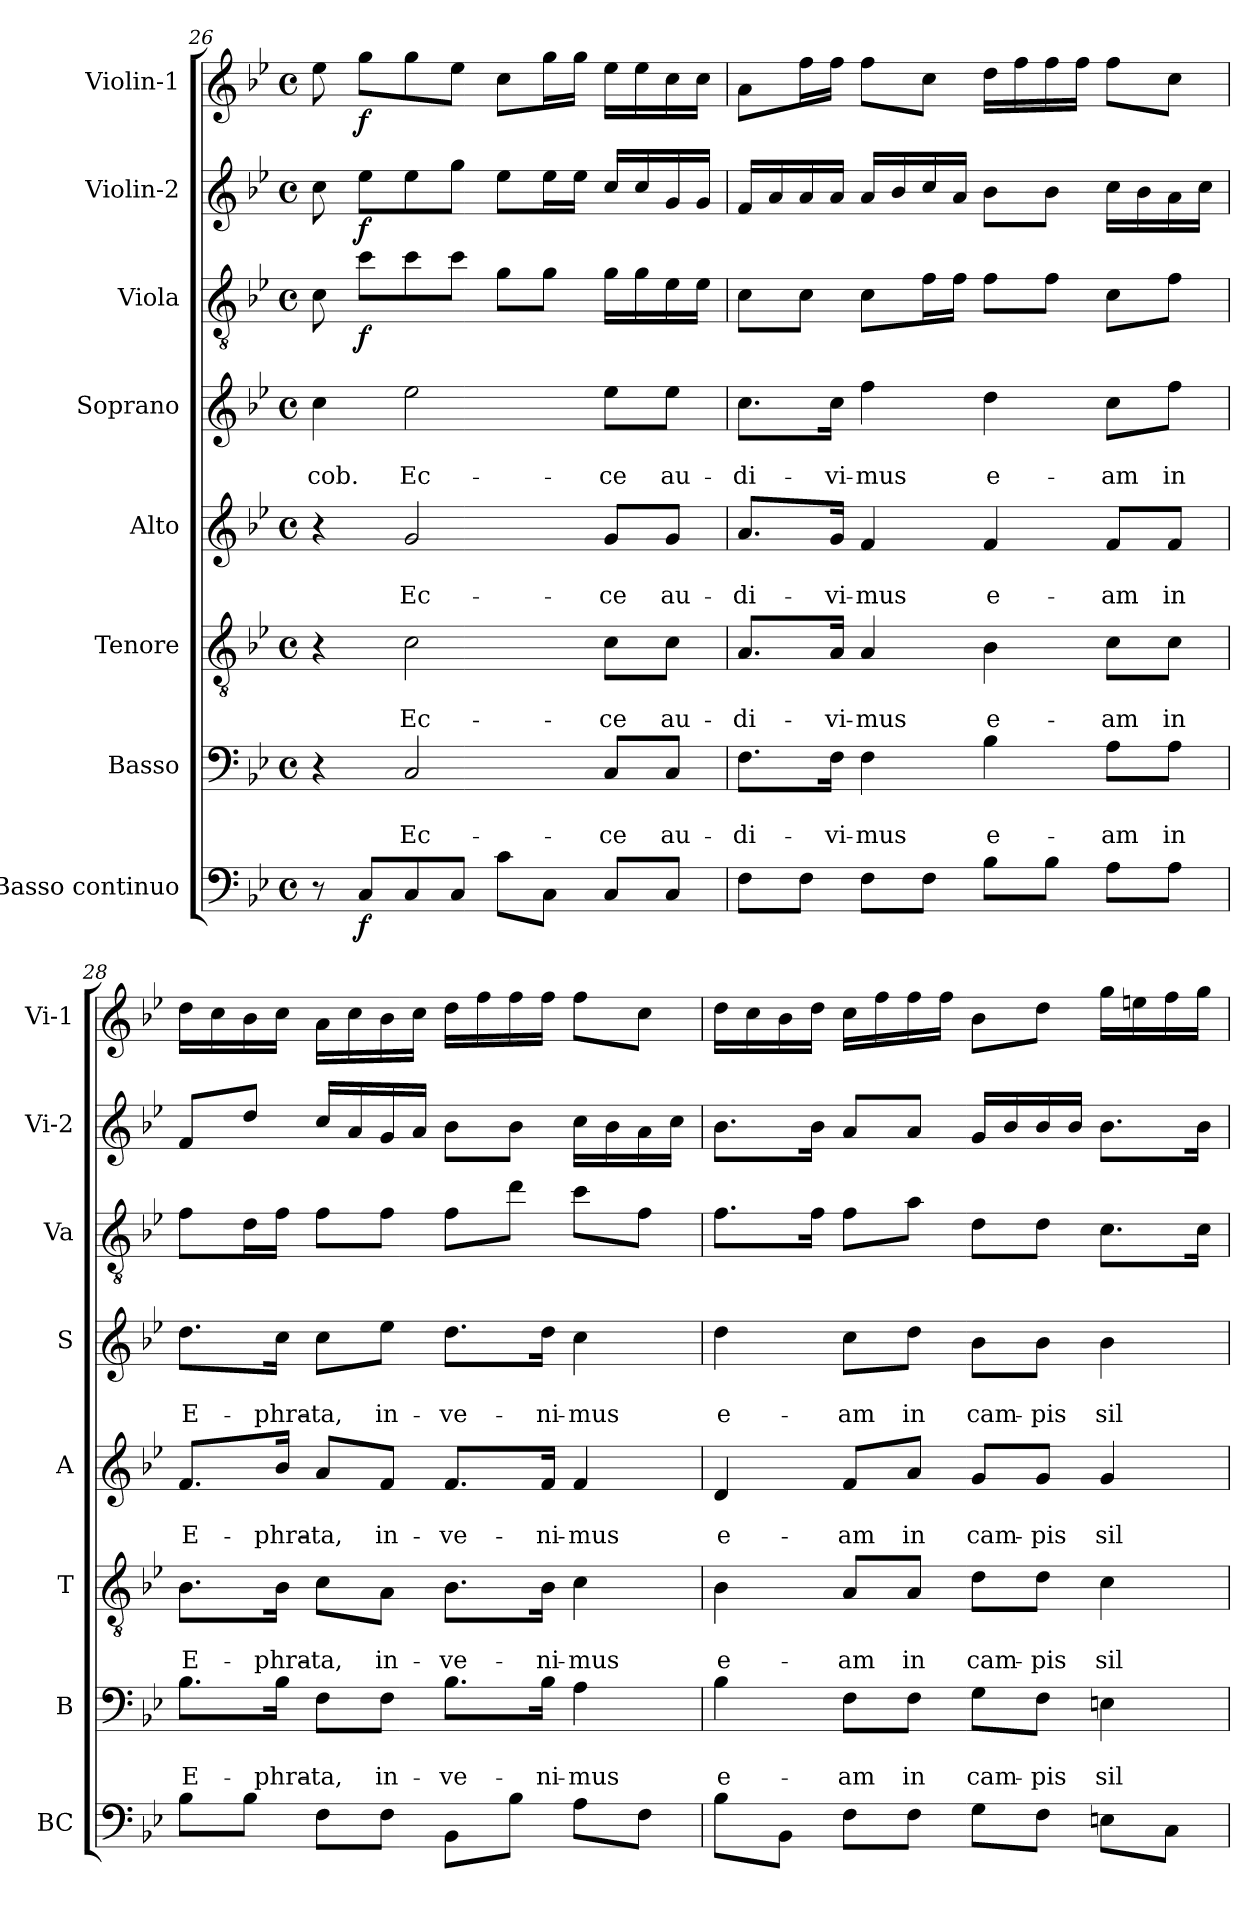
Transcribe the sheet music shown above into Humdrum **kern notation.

**kern	**dynam	**kern	**text	**text	**kern	**text	**text	**kern	**text	**text	**kern	**text	**text	**kern	**dynam	**kern	**dynam	**kern	**dynam
*part8	*part8	*part7	*part7	*part7	*part6	*part6	*part6	*part5	*part5	*part5	*part4	*part4	*part4	*part3	*part3	*part2	*part2	*part1	*part1
*staff8	*staff8	*staff7	*staff7	*staff7	*staff6	*staff6	*staff6	*staff5	*staff5	*staff5	*staff4	*staff4	*staff4	*staff3	*staff3	*staff2	*staff2	*staff1	*staff1
*I"Basso continuo	*	*I"Basso	*	*	*I"Tenore	*	*	*I"Alto	*	*	*I"Soprano	*	*	*I"Viola	*	*I"Violin-2	*	*I"Violin-1	*
*I'BC	*	*I'B	*	*	*I'T	*	*	*I'A	*	*	*I'S	*	*	*I'Va	*	*I'Vi-2	*	*I'Vi-1	*
*clefF4	*	*clefF4	*	*	*clefGv2	*	*	*clefG2	*	*	*clefG2	*	*	*clefGv2	*	*clefG2	*	*clefG2	*
*k[b-e-]	*	*k[b-e-]	*	*	*k[b-e-]	*	*	*k[b-e-]	*	*	*k[b-e-]	*	*	*k[b-e-]	*	*k[b-e-]	*	*k[b-e-]	*
*B-:	*	*B-:	*	*	*B-:	*	*	*B-:	*	*	*B-:	*	*	*B-:	*	*B-:	*	*B-:	*
*M4/4	*	*M4/4	*	*	*M4/4	*	*	*M4/4	*	*	*M4/4	*	*	*M4/4	*	*M4/4	*	*M4/4	*
*met(c)	*	*met(c)	*	*	*met(c)	*	*	*met(c)	*	*	*met(c)	*	*	*met(c)	*	*met(c)	*	*met(c)	*
=26	=26	=26	=26	=26	=26	=26	=26	=26	=26	=26	=26	=26	=26	=26	=26	=26	=26	=26	=26
!	!	!	!	!	!	!	!	!	!	!	!	!	!LO:LY:b	!	!	!	!	!	!
8r	.	4r	.	.	4r	.	.	4r	.	.	4cc\	.	-cob.	8c\	.	8cc\	.	8ee-\	.
!	!LO:DY:b	!	!	!	!	!	!	!	!	!	!	!	!	!	!LO:DY:b	!	!LO:DY:b	!	!LO:DY:b
8C/L	f	.	.	.	.	.	.	.	.	.	.	.	.	8cc\L	f	8ee-\L	f	8gg\L	f
!	!	!	!	!LO:LY:b	!	!	!LO:LY:b	!	!	!LO:LY:b	!	!	!LO:LY:b	!	!	!	!	!	!
8C/	.	2C/	.	Ec-	2c\	.	Ec-	2g/	.	Ec-	2ee-\	.	Ec-	8cc\	.	8ee-\	.	8gg\	.
8C/J	.	.	.	.	.	.	.	.	.	.	.	.	.	8cc\J	.	8gg\J	.	8ee-\J	.
8c\L	.	.	.	.	.	.	.	.	.	.	.	.	.	8g\L	.	8ee-\L	.	8cc\L	.
8C\J	.	.	.	.	.	.	.	.	.	.	.	.	.	8g\J	.	16ee-\L	.	16gg\L	.
.	.	.	.	.	.	.	.	.	.	.	.	.	.	.	.	16ee-\JJ	.	16gg\JJ	.
!	!	!	!	!LO:LY:b	!	!	!LO:LY:b	!	!	!LO:LY:b	!	!	!LO:LY:b	!	!	!	!	!	!
8C/L	.	8C/L	.	-ce	8c\L	.	-ce	8g/L	.	-ce	8ee-\L	.	-ce	16g\LL	.	16cc/LL	.	16ee-\LL	.
.	.	.	.	.	.	.	.	.	.	.	.	.	.	16g\	.	16cc/	.	16ee-\	.
!	!	!	!	!LO:LY:b	!	!	!LO:LY:b	!	!	!LO:LY:b	!	!	!LO:LY:b	!	!	!	!	!	!
8C/J	.	8C/J	.	au-	8c\J	.	au-	8g/J	.	au-	8ee-\J	.	au-	16e-\	.	16g/	.	16cc\	.
.	.	.	.	.	.	.	.	.	.	.	.	.	.	16e-\JJ	.	16g/JJ	.	16cc\JJ	.
=27	=27	=27	=27	=27	=27	=27	=27	=27	=27	=27	=27	=27	=27	=27	=27	=27	=27	=27	=27
!	!	!	!	!LO:LY:b	!	!	!LO:LY:b	!	!	!LO:LY:b	!	!	!LO:LY:b	!	!	!	!	!	!
8F\L	.	8.F\L	.	-di-	8.A/L	.	-di-	8.a/L	.	-di-	8.cc\L	.	-di-	8c\L	.	16f/LL	.	8a\L	.
.	.	.	.	.	.	.	.	.	.	.	.	.	.	.	.	16a/	.	.	.
8F\J	.	.	.	.	.	.	.	.	.	.	.	.	.	8c\J	.	16a/	.	16ff\L	.
!	!	!	!	!LO:LY:b	!	!	!LO:LY:b	!	!	!LO:LY:b	!	!	!LO:LY:b	!	!	!	!	!	!
.	.	16F\Jk	.	-vi-	16A/Jk	.	-vi-	16g/Jk	.	-vi-	16cc\Jk	.	-vi-	.	.	16a/JJ	.	16ff\JJ	.
!	!	!	!	!LO:LY:b	!	!	!LO:LY:b	!	!	!LO:LY:b	!	!	!LO:LY:b	!	!	!	!	!	!
8F\L	.	4F\	.	-mus	4A/	.	-mus	4f/	.	-mus	4ff\	.	-mus	8c\L	.	16a/LL	.	8ff\L	.
.	.	.	.	.	.	.	.	.	.	.	.	.	.	.	.	16b-/	.	.	.
8F\J	.	.	.	.	.	.	.	.	.	.	.	.	.	16f\L	.	16cc/	.	8cc\J	.
.	.	.	.	.	.	.	.	.	.	.	.	.	.	16f\JJ	.	16a/JJ	.	.	.
!	!	!	!	!LO:LY:b	!	!	!LO:LY:b	!	!	!LO:LY:b	!	!	!LO:LY:b	!	!	!	!	!	!
8B-\L	.	4B-\	.	e-	4B-\	.	e-	4f/	.	e-	4dd\	.	e-	8f\L	.	8b-\L	.	16dd\LL	.
.	.	.	.	.	.	.	.	.	.	.	.	.	.	.	.	.	.	16ff\	.
8B-\J	.	.	.	.	.	.	.	.	.	.	.	.	.	8f\J	.	8b-\J	.	16ff\	.
.	.	.	.	.	.	.	.	.	.	.	.	.	.	.	.	.	.	16ff\JJ	.
!	!	!	!	!LO:LY:b	!	!	!LO:LY:b	!	!	!LO:LY:b	!	!	!LO:LY:b	!	!	!	!	!	!
8A\L	.	8A\L	.	-am	8c\L	.	-am	8f/L	.	-am	8cc\L	.	-am	8c\L	.	16cc\LL	.	8ff\L	.
.	.	.	.	.	.	.	.	.	.	.	.	.	.	.	.	16b-\	.	.	.
!	!	!	!	!LO:LY:b	!	!	!LO:LY:b	!	!	!LO:LY:b	!	!	!LO:LY:b	!	!	!	!	!	!
8A\J	.	8A\J	.	in	8c\J	.	in	8f/J	.	in	8ff\J	.	in	8f\J	.	16a\	.	8cc\J	.
.	.	.	.	.	.	.	.	.	.	.	.	.	.	.	.	16cc\JJ	.	.	.
!!LO:PB:g=z
=28	=28	=28	=28	=28	=28	=28	=28	=28	=28	=28	=28	=28	=28	=28	=28	=28	=28	=28	=28
!	!	!	!	!LO:LY:b	!	!	!LO:LY:b	!	!	!LO:LY:b	!	!	!LO:LY:b	!	!	!	!	!	!
8B-\L	.	8.B-\L	.	E-	8.B-\L	.	E-	8.f/L	.	E-	8.dd\L	.	E-	8f\L	.	8f/L	.	16dd\LL	.
.	.	.	.	.	.	.	.	.	.	.	.	.	.	.	.	.	.	16cc\	.
8B-\J	.	.	.	.	.	.	.	.	.	.	.	.	.	16d\L	.	8dd/J	.	16b-\	.
!	!	!	!	!LO:LY:b	!	!	!LO:LY:b	!	!	!LO:LY:b	!	!	!LO:LY:b	!	!	!	!	!	!
.	.	16B-\Jk	.	-phra-	16B-\Jk	.	-phra-	16b-/Jk	.	-phra-	16cc\Jk	.	-phra-	16f\JJ	.	.	.	16cc\JJ	.
!	!	!	!	!LO:LY:b	!	!	!LO:LY:b	!	!	!LO:LY:b	!	!	!LO:LY:b	!	!	!	!	!	!
8F\L	.	8F\L	.	-ta,	8c\L	.	-ta,	8a/L	.	-ta,	8cc\L	.	-ta,	8f\L	.	16cc/LL	.	16a\LL	.
.	.	.	.	.	.	.	.	.	.	.	.	.	.	.	.	16a/	.	16cc\	.
!	!	!	!	!LO:LY:b	!	!	!LO:LY:b	!	!	!LO:LY:b	!	!	!LO:LY:b	!	!	!	!	!	!
8F\J	.	8F\J	.	in-	8A\J	.	in-	8f/J	.	in-	8ee-\J	.	in-	8f\J	.	16g/	.	16b-\	.
.	.	.	.	.	.	.	.	.	.	.	.	.	.	.	.	16a/JJ	.	16cc\JJ	.
!	!	!	!	!LO:LY:b	!	!	!LO:LY:b	!	!	!LO:LY:b	!	!	!LO:LY:b	!	!	!	!	!	!
8BB-\L	.	8.B-\L	.	-ve-	8.B-\L	.	-ve-	8.f/L	.	-ve-	8.dd\L	.	-ve-	8f\L	.	8b-\L	.	16dd\LL	.
.	.	.	.	.	.	.	.	.	.	.	.	.	.	.	.	.	.	16ff\	.
8B-\J	.	.	.	.	.	.	.	.	.	.	.	.	.	8dd\J	.	8b-\J	.	16ff\	.
!	!	!	!	!LO:LY:b	!	!	!LO:LY:b	!	!	!LO:LY:b	!	!	!LO:LY:b	!	!	!	!	!	!
.	.	16B-\Jk	.	-ni-	16B-\Jk	.	-ni-	16f/Jk	.	-ni-	16dd\Jk	.	-ni-	.	.	.	.	16ff\JJ	.
!	!	!	!	!LO:LY:b	!	!	!LO:LY:b	!	!	!LO:LY:b	!	!	!LO:LY:b	!	!	!	!	!	!
8A\L	.	4A\	.	-mus	4c\	.	-mus	4f/	.	-mus	4cc\	.	-mus	8cc\L	.	16cc\LL	.	8ff\L	.
.	.	.	.	.	.	.	.	.	.	.	.	.	.	.	.	16b-\	.	.	.
8F\J	.	.	.	.	.	.	.	.	.	.	.	.	.	8f\J	.	16a\	.	8cc\J	.
.	.	.	.	.	.	.	.	.	.	.	.	.	.	.	.	16cc\JJ	.	.	.
=29	=29	=29	=29	=29	=29	=29	=29	=29	=29	=29	=29	=29	=29	=29	=29	=29	=29	=29	=29
!	!	!	!	!LO:LY:b	!	!	!LO:LY:b	!	!	!LO:LY:b	!	!	!LO:LY:b	!	!	!	!	!	!
8B-\L	.	4B-\	.	e-	4B-\	.	e-	4d/	.	e-	4dd\	.	e-	8.f\L	.	8.b-\L	.	16dd\LL	.
.	.	.	.	.	.	.	.	.	.	.	.	.	.	.	.	.	.	16cc\	.
8BB-\J	.	.	.	.	.	.	.	.	.	.	.	.	.	.	.	.	.	16b-\	.
.	.	.	.	.	.	.	.	.	.	.	.	.	.	16f\Jk	.	16b-\Jk	.	16dd\JJ	.
!	!	!	!	!LO:LY:b	!	!	!LO:LY:b	!	!	!LO:LY:b	!	!	!LO:LY:b	!	!	!	!	!	!
8F\L	.	8F\L	.	-am	8A/L	.	-am	8f/L	.	-am	8cc\L	.	-am	8f\L	.	8a/L	.	16cc\LL	.
.	.	.	.	.	.	.	.	.	.	.	.	.	.	.	.	.	.	16ff\	.
!	!	!	!	!LO:LY:b	!	!	!LO:LY:b	!	!	!LO:LY:b	!	!	!LO:LY:b	!	!	!	!	!	!
8F\J	.	8F\J	.	in	8A/J	.	in	8a/J	.	in	8dd\J	.	in	8a\J	.	8a/J	.	16ff\	.
.	.	.	.	.	.	.	.	.	.	.	.	.	.	.	.	.	.	16ff\JJ	.
!	!	!	!	!LO:LY:b	!	!	!LO:LY:b	!	!	!LO:LY:b	!	!	!LO:LY:b	!	!	!	!	!	!
8G\L	.	8G\L	.	cam-	8d\L	.	cam-	8g/L	.	cam-	8b-\L	.	cam-	8d\L	.	16g/LL	.	8b-\L	.
.	.	.	.	.	.	.	.	.	.	.	.	.	.	.	.	16b-/	.	.	.
!	!	!	!	!LO:LY:b	!	!	!LO:LY:b	!	!	!LO:LY:b	!	!	!LO:LY:b	!	!	!	!	!	!
8F\J	.	8F\J	.	-pis	8d\J	.	-pis	8g/J	.	-pis	8b-\J	.	-pis	8d\J	.	16b-/	.	8dd\J	.
.	.	.	.	.	.	.	.	.	.	.	.	.	.	.	.	16b-/JJ	.	.	.
!	!	!	!	!LO:LY:b	!	!	!LO:LY:b	!	!	!LO:LY:b	!	!	!LO:LY:b	!	!	!	!	!	!
8En\L	.	4En\	.	sil-	4c\	.	sil-	4g/	.	sil-	4b-\	.	sil-	8.c\L	.	8.b-\L	.	16gg\LL	.
.	.	.	.	.	.	.	.	.	.	.	.	.	.	.	.	.	.	16een\	.
8C\J	.	.	.	.	.	.	.	.	.	.	.	.	.	.	.	.	.	16ff\	.
.	.	.	.	.	.	.	.	.	.	.	.	.	.	16c\Jk	.	16b-\Jk	.	16gg\JJ	.
=	=	=	=	=	=	=	=	=	=	=	=	=	=	=	=	=	=	=	=
*-	*-	*-	*-	*-	*-	*-	*-	*-	*-	*-	*-	*-	*-	*-	*-	*-	*-	*-	*-
